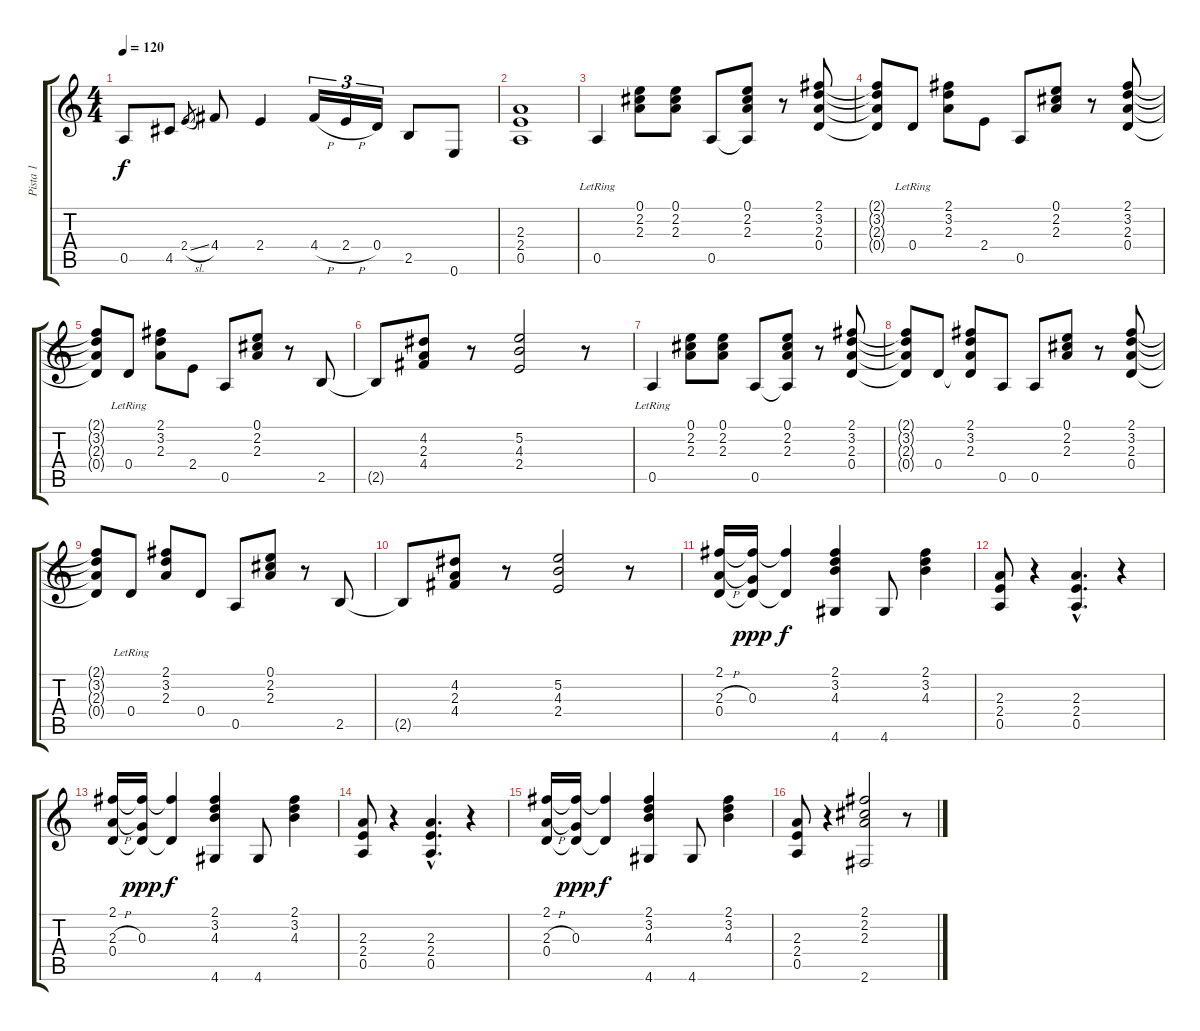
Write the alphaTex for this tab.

\track ("Pista 1" "Pista 1") {instrument acousticguitarnylon}
\staff {score tabs}
\tuning (E4 B3 G3 D3 A2 E2) {hide}
\ts (4 4)
\tempo 120
\clef g2
\ks c
0.5.8{dy f instrument acousticguitarnylon} 4.5.8 2.4{sl}.8{gr} 4.4.8 2.4.4 4.4{h}.16{tu (3 2)} 2.4{h}.16{tu (3 2)} 0.4.16{tu (3 2)} 2.5.8 0.6.8 |
(2.3 2.4 0.5).1 |
0.5{lr}.4 (0.1 2.2 2.3).8 (0.1 2.2 2.3).8 0.5.8 (0.1 2.2 2.3 0.5{t}).8 r.8 (2.1 3.2 2.3 0.4).8 |
(2.1{t} 3.2{t} 2.3{t} 0.4{t}).8 0.4{lr}.8 (2.1 3.2 2.3).8 2.4.8 0.5.8 (0.1 2.2 2.3).8 r.8 (2.1 3.2 2.3 0.4).8 |
(2.1{t} 3.2{t} 2.3{t} 0.4{t}).8 0.4{lr}.8 (2.1 3.2 2.3).8 2.4.8 0.5.8 (0.1 2.2 2.3).8 r.8 2.5.8 |
2.5{t}.8 (4.2 2.3 4.4).8 r.8 (5.2 4.3 2.4).2 r.8 |
0.5{lr}.4 (0.1 2.2 2.3).8 (0.1 2.2 2.3).8 0.5.8 (0.1 2.2 2.3 0.5{t}).8 r.8 (2.1 3.2 2.3 0.4).8 |
(2.1{t} 3.2{t} 2.3{t} 0.4{t}).8 0.4.8 (2.1 3.2 2.3 0.4{t}).8 0.5.8 0.5.8 (0.1 2.2 2.3).8 r.8 (2.1 3.2 2.3 0.4).8 |
(2.1{t} 3.2{t} 2.3{t} 0.4{t}).8 0.4{lr}.8 (2.1 3.2 2.3).8 0.4.8 0.5.8 (0.1 2.2 2.3).8 r.8 2.5.8 |
2.5{t}.8 (4.2 2.3 4.4).8 r.8 (5.2 4.3 2.4).2 r.8 |
(2.1 2.3{h} 0.4).16 (2.1{t} 0.3 0.4{t}).16{dy ppp} (2.1{t} 0.4{t}).4{dy f} (2.1 3.2 4.3 4.6).4 4.6.8 (2.1 3.2 4.3).4 |
(2.3 2.4 0.5).8 r.4 (2.3{hac} 2.4{hac} 0.5{hac}).4{d} r.4 |
(2.1 2.3{h} 0.4).16 (2.1{t} 0.3 0.4{t}).16{dy ppp} (2.1{t} 0.4{t}).4{dy f} (2.1 3.2 4.3 4.6).4 4.6.8 (2.1 3.2 4.3).4 |
(2.3 2.4 0.5).8 r.4 (2.3{hac} 2.4{hac} 0.5{hac}).4{d} r.4 |
(2.1 2.3{h} 0.4).16 (2.1{t} 0.3 0.4{t}).16{dy ppp} (2.1{t} 0.4{t}).4{dy f} (2.1 3.2 4.3 4.6).4 4.6.8 (2.1 3.2 4.3).4 |
(2.3 2.4 0.5).8 r.4 (2.1 2.2 2.3 2.6).2 r.8
